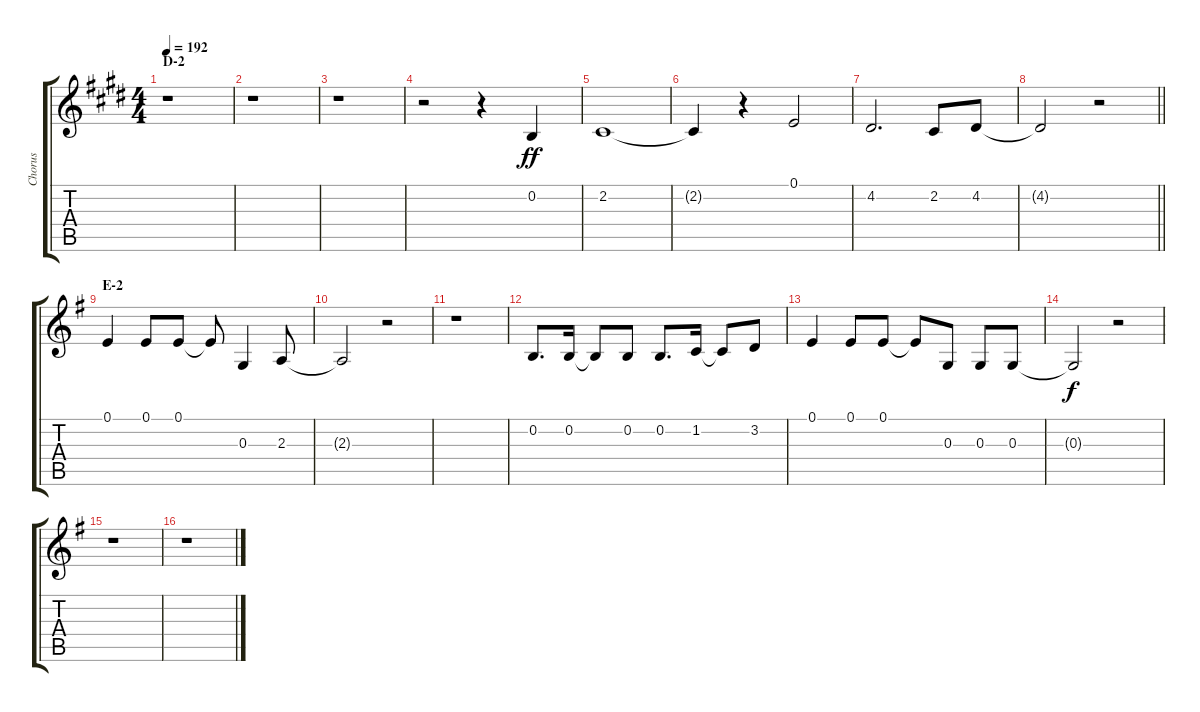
\track ("Chorus" "Chorus") {instrument voiceoohs}
\staff {score tabs}
\tuning (E4 B3 G3 D3 A2 E2) {hide}
\ts (4 4)
\section ("" "D-2")
\tempo 192
\clef g2
\ks e
r.1{dy ff} |
r.1 |
r.1 |
r.2 r.4 0.2.4 |
2.2.1 |
2.2{t}.4 r.4 0.1.2 |
4.2.2{d} 2.2.8 4.2.8 |
\barLineRight lightlight
4.2{t}.2 r.2 |
\section ("" "E-2")
\ks g
0.1.4 0.1.8 0.1.8 0.1{t}.8 0.3.4 2.3.8 |
2.3{t}.2 r.2 |
r.1 |
0.2.8{d} 0.2.16 0.2{t}.8 0.2.8 0.2.8{d} 1.2.16 1.2{t}.8 3.2.8 |
0.1.4 0.1.8 0.1.8 0.1{t}.8 0.3.8 0.3.8 0.3.8 |
0.3{t}.2{dy f} r.2 |
r.1 |
r.1
